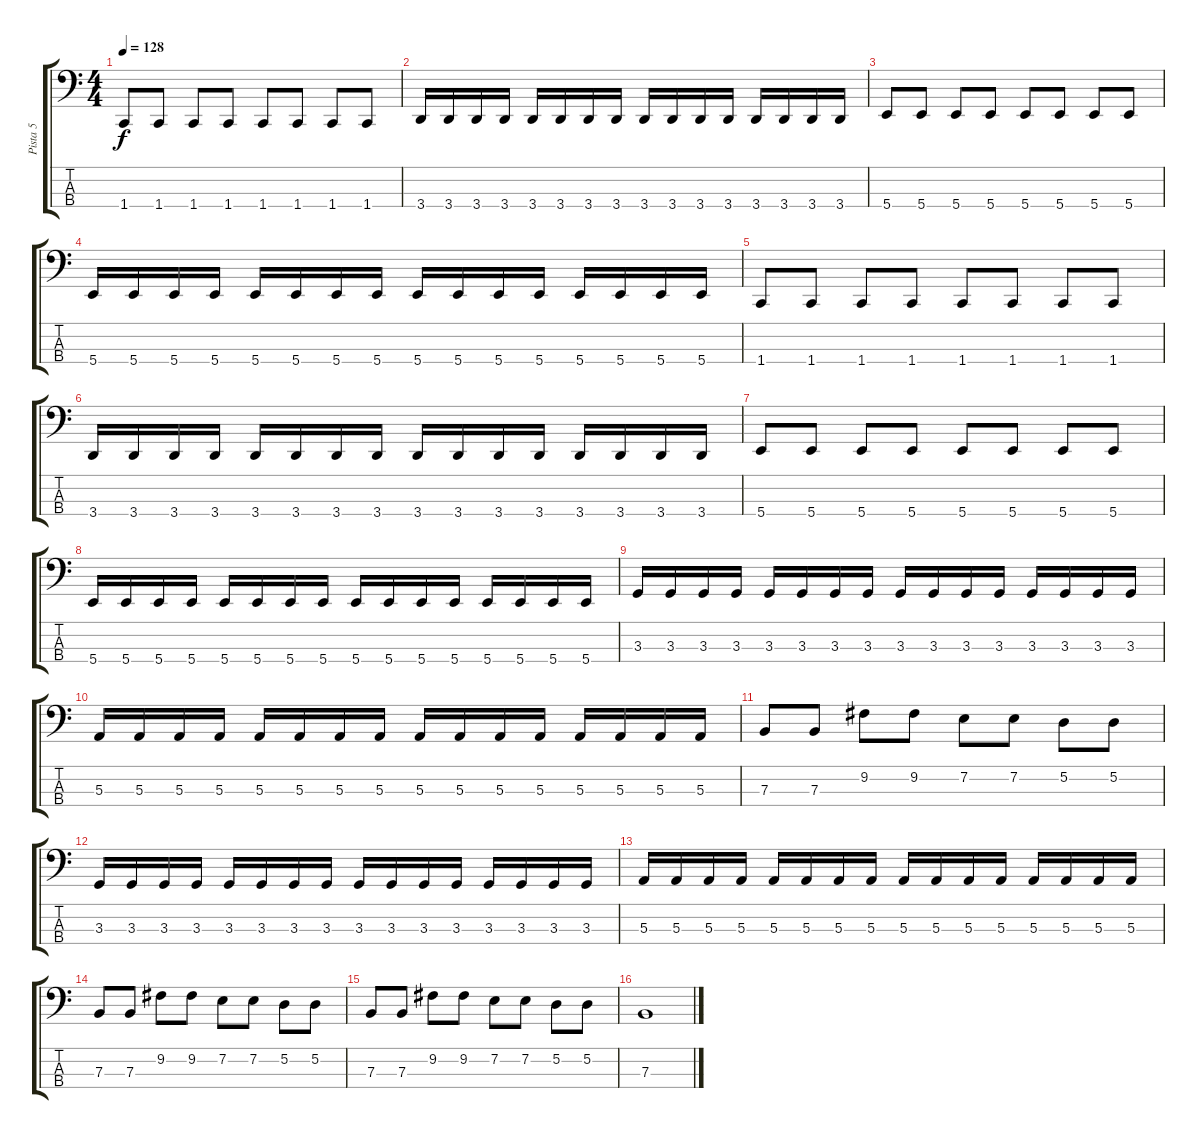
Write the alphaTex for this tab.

\track ("Pista 5" "Pista 5") {instrument electricbasspick}
\staff {score tabs}
\tuning (D2 A1 E1 B0) {hide}
\ts (4 4)
\tempo 128
\clef f4
\ks c
1.4.8{dy f} 1.4.8 1.4.8 1.4.8 1.4.8 1.4.8 1.4.8 1.4.8 |
3.4.16 3.4.16 3.4.16 3.4.16 3.4.16 3.4.16 3.4.16 3.4.16 3.4.16 3.4.16 3.4.16 3.4.16 3.4.16 3.4.16 3.4.16 3.4.16 |
5.4.8 5.4.8 5.4.8 5.4.8 5.4.8 5.4.8 5.4.8 5.4.8 |
5.4.16 5.4.16 5.4.16 5.4.16 5.4.16 5.4.16 5.4.16 5.4.16 5.4.16 5.4.16 5.4.16 5.4.16 5.4.16 5.4.16 5.4.16 5.4.16 |
1.4.8 1.4.8 1.4.8 1.4.8 1.4.8 1.4.8 1.4.8 1.4.8 |
3.4.16 3.4.16 3.4.16 3.4.16 3.4.16 3.4.16 3.4.16 3.4.16 3.4.16 3.4.16 3.4.16 3.4.16 3.4.16 3.4.16 3.4.16 3.4.16 |
5.4.8 5.4.8 5.4.8 5.4.8 5.4.8 5.4.8 5.4.8 5.4.8 |
5.4.16 5.4.16 5.4.16 5.4.16 5.4.16 5.4.16 5.4.16 5.4.16 5.4.16 5.4.16 5.4.16 5.4.16 5.4.16 5.4.16 5.4.16 5.4.16 |
3.3.16 3.3.16 3.3.16 3.3.16 3.3.16 3.3.16 3.3.16 3.3.16 3.3.16 3.3.16 3.3.16 3.3.16 3.3.16 3.3.16 3.3.16 3.3.16 |
5.3.16 5.3.16 5.3.16 5.3.16 5.3.16 5.3.16 5.3.16 5.3.16 5.3.16 5.3.16 5.3.16 5.3.16 5.3.16 5.3.16 5.3.16 5.3.16 |
7.3.8 7.3.8 9.2.8 9.2.8 7.2.8 7.2.8 5.2.8 5.2.8 |
3.3.16 3.3.16 3.3.16 3.3.16 3.3.16 3.3.16 3.3.16 3.3.16 3.3.16 3.3.16 3.3.16 3.3.16 3.3.16 3.3.16 3.3.16 3.3.16 |
5.3.16 5.3.16 5.3.16 5.3.16 5.3.16 5.3.16 5.3.16 5.3.16 5.3.16 5.3.16 5.3.16 5.3.16 5.3.16 5.3.16 5.3.16 5.3.16 |
7.3.8 7.3.8 9.2.8 9.2.8 7.2.8 7.2.8 5.2.8 5.2.8 |
7.3.8 7.3.8 9.2.8 9.2.8 7.2.8 7.2.8 5.2.8 5.2.8 |
7.3.1
